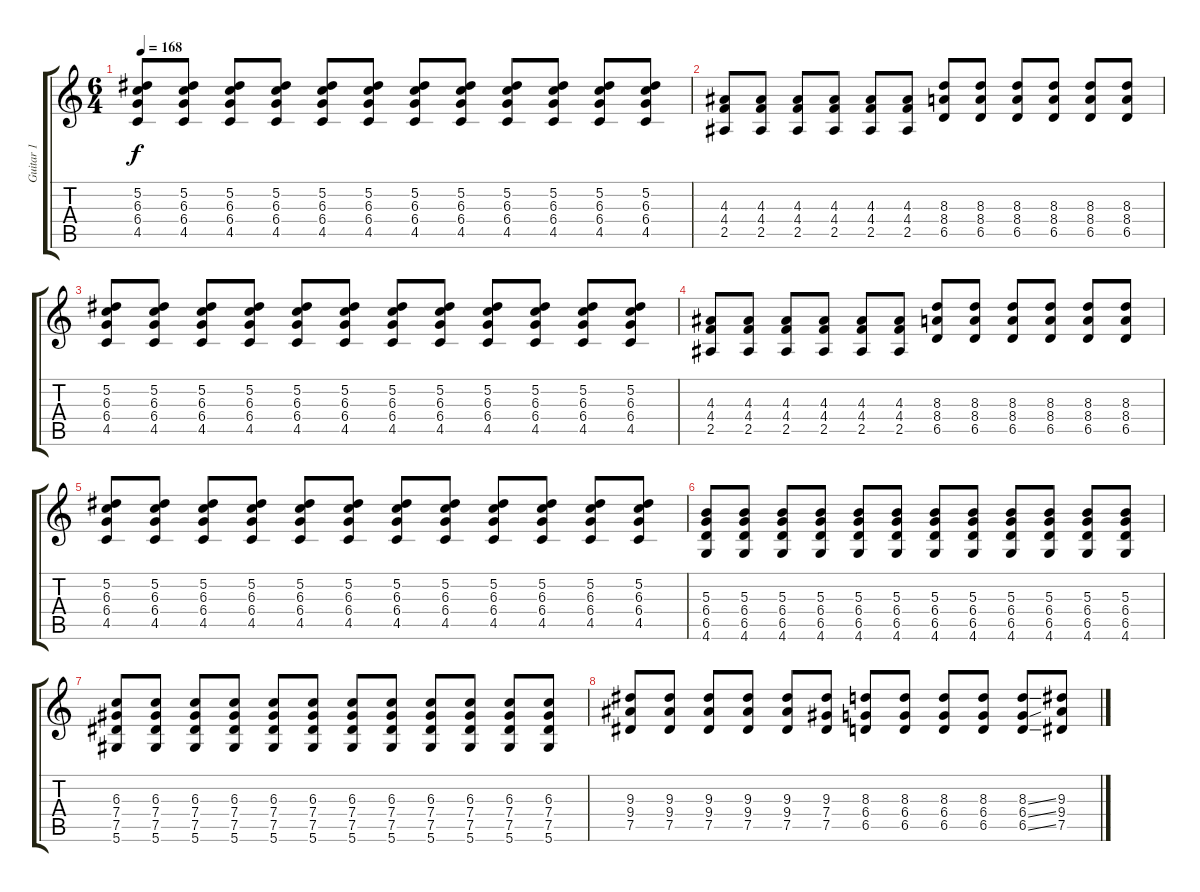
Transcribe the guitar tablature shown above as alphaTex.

\track ("Guitar 1" "Guitar 1") {instrument overdrivenguitar}
\staff {score tabs}
\tuning (Eb4 Bb3 Gb3 Db3 Ab2 Eb2) {hide}
\ts (6 4)
\tempo 168
\clef g2
\ks c
(5.2 6.3 6.4 4.5).8{dy f} (5.2 6.3 6.4 4.5).8 (5.2 6.3 6.4 4.5).8 (5.2 6.3 6.4 4.5).8 (5.2 6.3 6.4 4.5).8 (5.2 6.3 6.4 4.5).8 (5.2 6.3 6.4 4.5).8 (5.2 6.3 6.4 4.5).8 (5.2 6.3 6.4 4.5).8 (5.2 6.3 6.4 4.5).8 (5.2 6.3 6.4 4.5).8 (5.2 6.3 6.4 4.5).8 |
(4.3 4.4 2.5).8 (4.3 4.4 2.5).8 (4.3 4.4 2.5).8 (4.3 4.4 2.5).8 (4.3 4.4 2.5).8 (4.3 4.4 2.5).8 (8.3 8.4 6.5).8 (8.3 8.4 6.5).8 (8.3 8.4 6.5).8 (8.3 8.4 6.5).8 (8.3 8.4 6.5).8 (8.3 8.4 6.5).8 |
(5.2 6.3 6.4 4.5).8 (5.2 6.3 6.4 4.5).8 (5.2 6.3 6.4 4.5).8 (5.2 6.3 6.4 4.5).8 (5.2 6.3 6.4 4.5).8 (5.2 6.3 6.4 4.5).8 (5.2 6.3 6.4 4.5).8 (5.2 6.3 6.4 4.5).8 (5.2 6.3 6.4 4.5).8 (5.2 6.3 6.4 4.5).8 (5.2 6.3 6.4 4.5).8 (5.2 6.3 6.4 4.5).8 |
(4.3 4.4 2.5).8 (4.3 4.4 2.5).8 (4.3 4.4 2.5).8 (4.3 4.4 2.5).8 (4.3 4.4 2.5).8 (4.3 4.4 2.5).8 (8.3 8.4 6.5).8 (8.3 8.4 6.5).8 (8.3 8.4 6.5).8 (8.3 8.4 6.5).8 (8.3 8.4 6.5).8 (8.3 8.4 6.5).8 |
(5.2 6.3 6.4 4.5).8 (5.2 6.3 6.4 4.5).8 (5.2 6.3 6.4 4.5).8 (5.2 6.3 6.4 4.5).8 (5.2 6.3 6.4 4.5).8 (5.2 6.3 6.4 4.5).8 (5.2 6.3 6.4 4.5).8 (5.2 6.3 6.4 4.5).8 (5.2 6.3 6.4 4.5).8 (5.2 6.3 6.4 4.5).8 (5.2 6.3 6.4 4.5).8 (5.2 6.3 6.4 4.5).8 |
(5.3 6.4 6.5 4.6).8 (5.3 6.4 6.5 4.6).8 (5.3 6.4 6.5 4.6).8 (5.3 6.4 6.5 4.6).8 (5.3 6.4 6.5 4.6).8 (5.3 6.4 6.5 4.6).8 (5.3 6.4 6.5 4.6).8 (5.3 6.4 6.5 4.6).8 (5.3 6.4 6.5 4.6).8 (5.3 6.4 6.5 4.6).8 (5.3 6.4 6.5 4.6).8 (5.3 6.4 6.5 4.6).8 |
(6.3 7.4 7.5 5.6).8 (6.3 7.4 7.5 5.6).8 (6.3 7.4 7.5 5.6).8 (6.3 7.4 7.5 5.6).8 (6.3 7.4 7.5 5.6).8 (6.3 7.4 7.5 5.6).8 (6.3 7.4 7.5 5.6).8 (6.3 7.4 7.5 5.6).8 (6.3 7.4 7.5 5.6).8 (6.3 7.4 7.5 5.6).8 (6.3 7.4 7.5 5.6).8 (6.3 7.4 7.5 5.6).8 |
(9.3 9.4 7.5).8 (9.3 9.4 7.5).8 (9.3 9.4 7.5).8 (9.3 9.4 7.5).8 (9.3 9.4 7.5).8 (9.3 7.4 7.5).8 (8.3 6.4 6.5).8 (8.3 6.4 6.5).8 (8.3 6.4 6.5).8 (8.3 6.4 6.5).8 (8.3{ss} 6.4{ss} 6.5{ss}).8 (9.3 9.4 7.5).8
